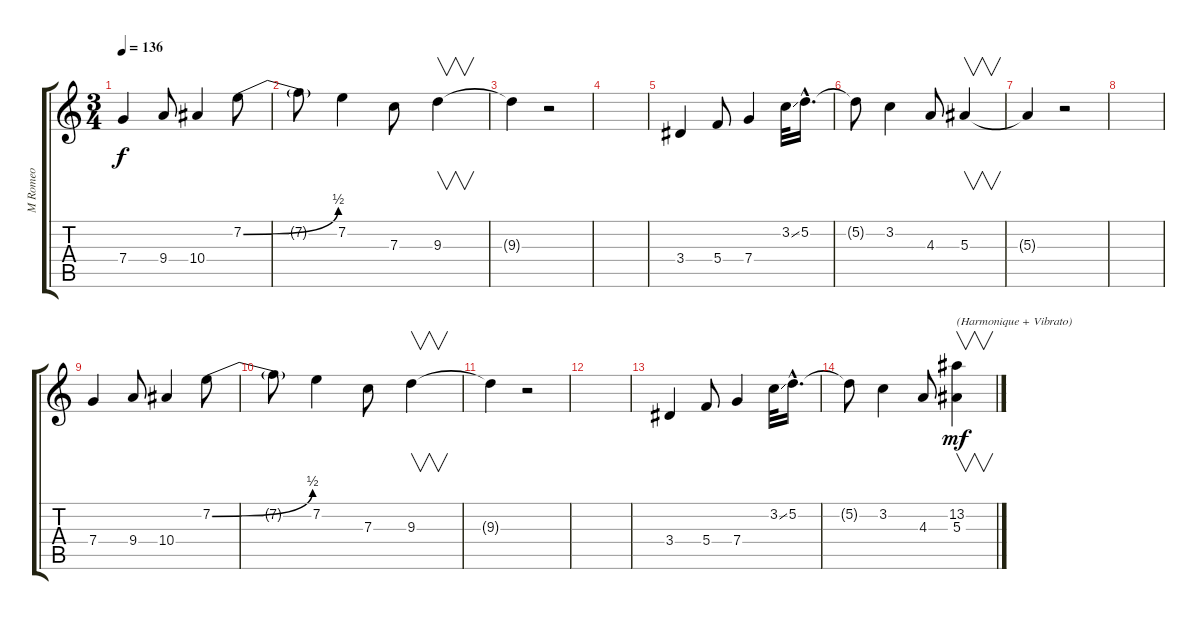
\track ("M Romeo" "M Romeo") {instrument overdrivenguitar}
\staff {score tabs}
\tuning (D4 A3 F3 C3 G2 D2) {hide}
\ts (3 4)
\tempo 136
\clef g2
\ks c
7.4.4{dy f volume 14} 9.4.8 10.4.4 7.2{be (bend 0 0 60 2)}.8 |
7.2{t}.8 7.2.4 7.3.8 9.3.4{v} |
9.3{t}.4 r.2 |
|
3.4.4 5.4.8 7.4.4 3.2{ss}.32 5.2{hac}.16{d} |
5.2{t}.8 3.2.4 4.3.8 5.3.4{v} |
5.3{t}.4 r.2 |
|
7.4.4 9.4.8 10.4.4 7.2{be (bend 0 0 60 2)}.8 |
7.2{t}.8 7.2.4 7.3.8 9.3.4{v} |
9.3{t}.4 r.2 |
|
3.4.4 5.4.8 7.4.4 3.2{ss}.32 5.2{hac}.16{d} |
5.2{t}.8 3.2.4 4.3.8 (13.2 5.3).4{v txt "(Harmonique + Vibrato)" dy mf}
